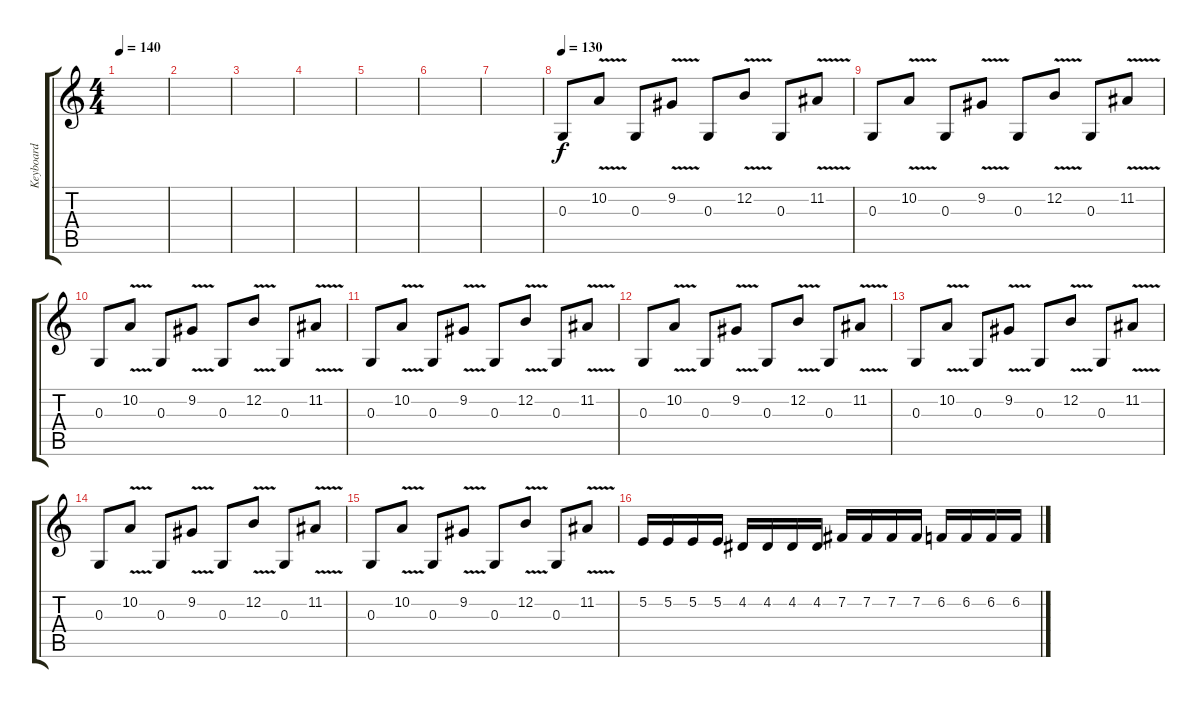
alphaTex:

\track ("Keyboard" "Keyboard") {instrument pad1newage}
\staff {score tabs}
\tuning (E4 B3 G3 D3 A2 E2) {hide}
\ts (4 4)
\tempo 140
\clef g2
\ks c
|
|
|
|
|
|
|
\tempo 130
0.3.8{volume 10} 10.2{v}.8 0.3.8 9.2{v}.8 0.3.8 12.2{v}.8 0.3.8 11.2{v}.8 |
0.3.8 10.2{v}.8 0.3.8 9.2{v}.8 0.3.8 12.2{v}.8 0.3.8 11.2{v}.8 |
0.3.8 10.2{v}.8 0.3.8 9.2{v}.8 0.3.8 12.2{v}.8 0.3.8 11.2{v}.8 |
0.3.8 10.2{v}.8 0.3.8 9.2{v}.8 0.3.8 12.2{v}.8 0.3.8 11.2{v}.8 |
0.3.8 10.2{v}.8 0.3.8 9.2{v}.8 0.3.8 12.2{v}.8 0.3.8 11.2{v}.8 |
0.3.8 10.2{v}.8 0.3.8 9.2{v}.8 0.3.8 12.2{v}.8 0.3.8 11.2{v}.8 |
0.3.8 10.2{v}.8 0.3.8 9.2{v}.8 0.3.8 12.2{v}.8 0.3.8 11.2{v}.8 |
0.3.8 10.2{v}.8 0.3.8 9.2{v}.8 0.3.8 12.2{v}.8 0.3.8 11.2{v}.8 |
5.2.16{volume 7 instrument lead2sawtooth} 5.2.16 5.2.16 5.2.16 4.2.16 4.2.16 4.2.16 4.2.16 7.2.16 7.2.16 7.2.16 7.2.16 6.2.16 6.2.16 6.2.16 6.2.16
